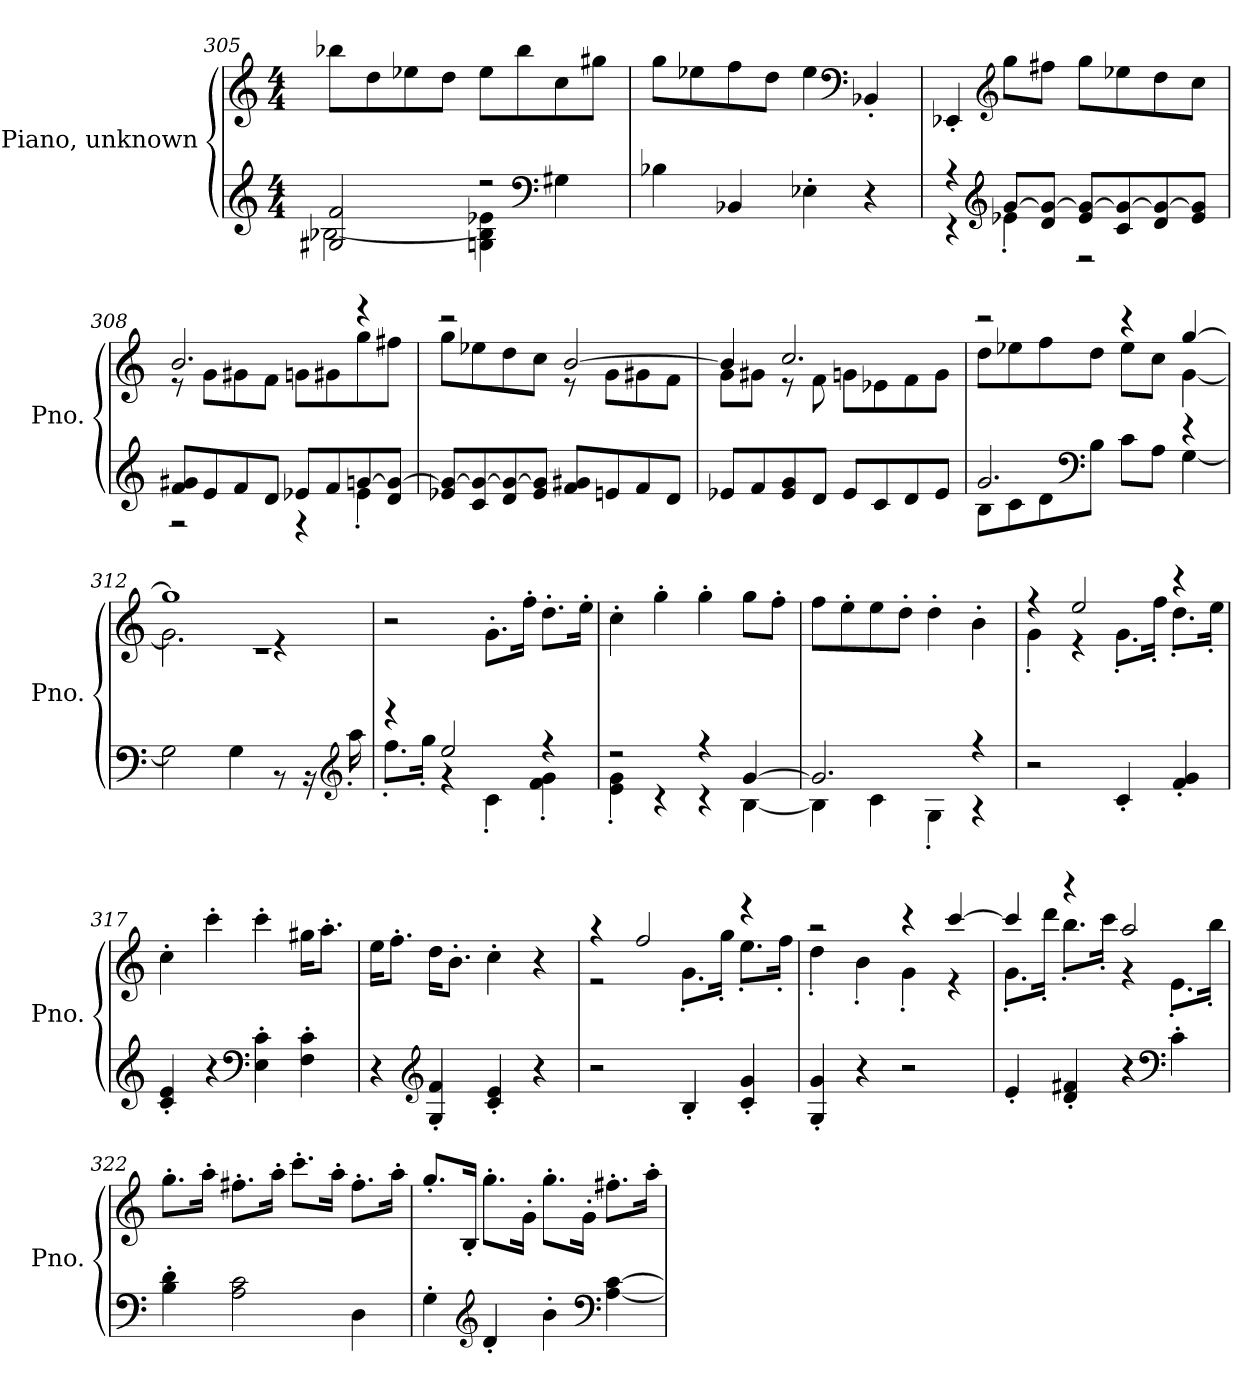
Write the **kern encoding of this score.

**kern	**kern
*part1	*part1
*staff2	*staff1
*I"Piano, unknown	*
*I'Pno.	*
*clefG2	*clefG2
*k[]	*k[]
*M4/4	*M4/4
=305	=305
*^	*
2G#X/ 2f/	[2B-X\	8bb-X\L
.	.	8dd\
.	.	8ee-X\
.	.	8dd\J
2r	4Gn\ 4B-\] 4e-X\	8ee-\L
.	.	8bb-\
*clefF4	*	*
.	4G#X\	8cc\
.	.	8gg#X\J
*v	*v	*
!!LO:PB:g=z
=306	=306
4B-X\	8gg\L
.	8ee-X\
4BB-X/	8ff\
.	8dd\J
4E-X'\	4ee-\
*	*clefF4
4r	4BB-X'/
=307	=307
*^	*
4r	4r	4EE-X'/
*clefG2	*	*clefG2
[8g/L	4e-X'\	8gg\L
8d/ 8g/_J	.	8ff#X\J
8e-/ 8g/_L	2r	8gg\L
8c/ 8g/_	.	8ee-X\
8d/ 8g/_	.	8dd\
8e-/ 8g/]J	.	8cc\J
=308	=308	=308
*	*	*^
8f/ 8g#X/L	2r	2.b/	8r
8e/	.	.	8g\L
8f/	.	.	8g#X\
8d/J	.	.	8f\J
8e-X/L	4r	.	8gn\L
8f/	.	.	8g#X\
[8gn/	4e-'\	4r	8gg\
8d/ 8g/_J	.	.	8ff#X\J
*v	*v	*	*
!!LO:LB:g=z	!!
=309	=309	=309
8e-X/ 8g/_L	2r	8gg\L
8c/ 8g/_	.	8ee-X\
8d/ 8g/_	.	8dd\
8e-/ 8g/]J	.	8cc\J
8f/ 8g#X/L	[2b/	8r
8en/	.	8g\L
8f/	.	8g#X\
8d/J	.	8f\J
=310	=310	=310
8e-X/L	4b/]	8g\L
8f/	.	8g#X\J
8e-/ 8g/	2.cc/	8r
8d/J	.	8f\
8e-/L	.	8gn\L
8c/	.	8e-X\
8d/	.	8f\
8e-/J	.	8g\J
=311	=311	=311
*^	*	*
2.g/	8B\L	2r	8dd\L
.	8c\	.	8ee-X\
.	8d\	.	8ff\
*clefF4	*	*	*
.	8B\J	.	8dd\J
.	8c\L	4r	8ee-\L
.	8A\J	.	8cc\J
4r	[4G\	[4gg/	[4g\
=312	=312	=312	=312
1r	2G\]	1gg]	2.g\]
.	4G\	.	.
.	8r	.	4r
.	16r	.	.
*clefG2	*	*	*
.	16aa'\	.	.
*	*	*v	*v
!!LO:LB:g=z
=313	=313	=313
4r	8.ff'\L	2r
.	16gg'\Jk	.
2ee/	4r	.
.	4c'\	8.g'\L
.	.	16ff'\Jk
4r	4f\' 4g\'	8.dd'\L
.	.	16ee'\Jk
=314	=314	=314
2r	4e\' 4g\'	4cc'\
.	4r	4gg'\
4r	4r	4gg'\
[4g/	[4B\	8gg\L
.	.	8ff'\J
=315	=315	=315
2.g/]	4B\]	8ff\L
.	.	8ee'\
.	4c\	8ee\
.	.	8dd'\J
.	4G'\	4dd'\
4r	4r	4b'\
*v	*v	*
=316	=316
*	*^
2r	4r	4g'\
.	2ee/	4r
4c'/	.	8.g'\L
.	.	16ff'\Jk
4f/' 4g/'	4r	8.dd'\L
.	.	16ee'\Jk
*	*v	*v
=317	=317
4c/' 4e/'	4cc'\
4r	4ccc'\
*clefF4	*
4E\' 4c\'	4ccc'\
4F\' 4c\'	16gg#X\KL
.	8.aa'\J
=318	=318
4r	16ee\KL
.	8.ff'\J
*clefG2	*
4G/' 4f/'	16dd\KL
.	8.b'\J
4c/' 4e/'	4cc'\
4r	4r
!!LO:LB:g=z
=319	=319
*	*^
2r	4r	2r
.	2ff/	.
4B'/	.	8.g'\L
.	.	16gg'\Jk
4c/' 4g/'	4r	8.ee'\L
.	.	16ff'\Jk
=320	=320	=320
4G/' 4g/'	2r	4dd'\
4r	.	4b'\
2r	4r	4g'\
.	[4ccc/	4r
=321	=321	=321
4e'/	4ccc/]	8.g'\L
.	.	16ddd'\Jk
4d/' 4f#X/'	4r	8.bb'\L
.	.	16ccc'\Jk
4r	2aa/	4r
*clefF4	*	*
4c'\	.	8.e'\L
.	.	16bb'\Jk
*	*v	*v
=322	=322
4B\' 4d\'	8.gg'\L
.	16aa'\Jk
2A\ 2c\	8.ff#X'\L
.	16aa'\Jk
.	8.ccc'\L
.	16aa'\Jk
4D\	8.ff#'\L
.	16aa'\Jk
!!LO:LB:g=z
=323	=323
4G'\	8.gg'/L
.	16B'/Jk
*clefG2	*
4d'/	8.gg'\L
.	16g'\Jk
4b'\	8.gg'\L
.	16g'\Jk
*clefF4	*
[4A\ [4c\	8.ff#X'\L
.	16aa'\Jk
=	=
*-	*-
